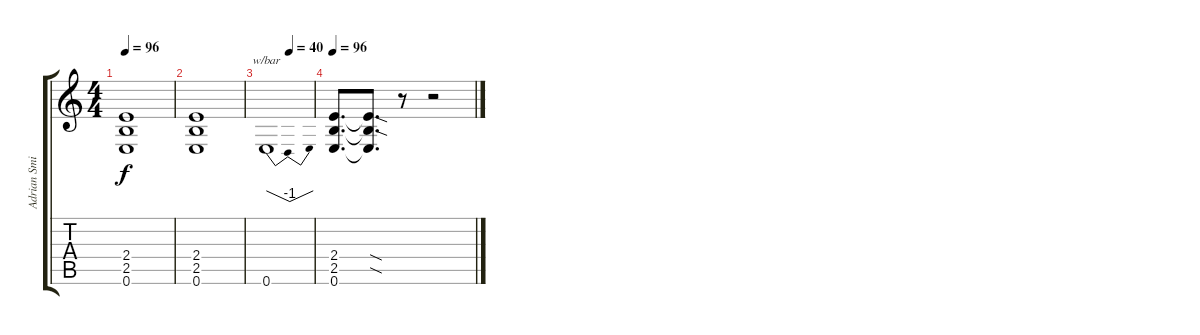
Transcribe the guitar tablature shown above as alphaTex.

\track ("Adrian Smith" "Adrian Smi") {instrument distortionguitar}
\staff {score tabs}
\tuning (E4 B3 G3 D3 A2 E2) {hide}
\ts (4 4)
\tempo 96
\clef g2
\ks c
(2.4{t} 2.5{t} 0.6{t}).1{dy f} |
(2.4 2.5 0.6).1 |
\tempo (40 0.5)
0.6.1{tbe (dip default 0 0 30 -4 60 0)} |
\tempo 96
(2.4 2.5 0.6).8{d} (2.4{sod t} 2.5{sod t} 0.6{t}).8{d} r.8 r.2
